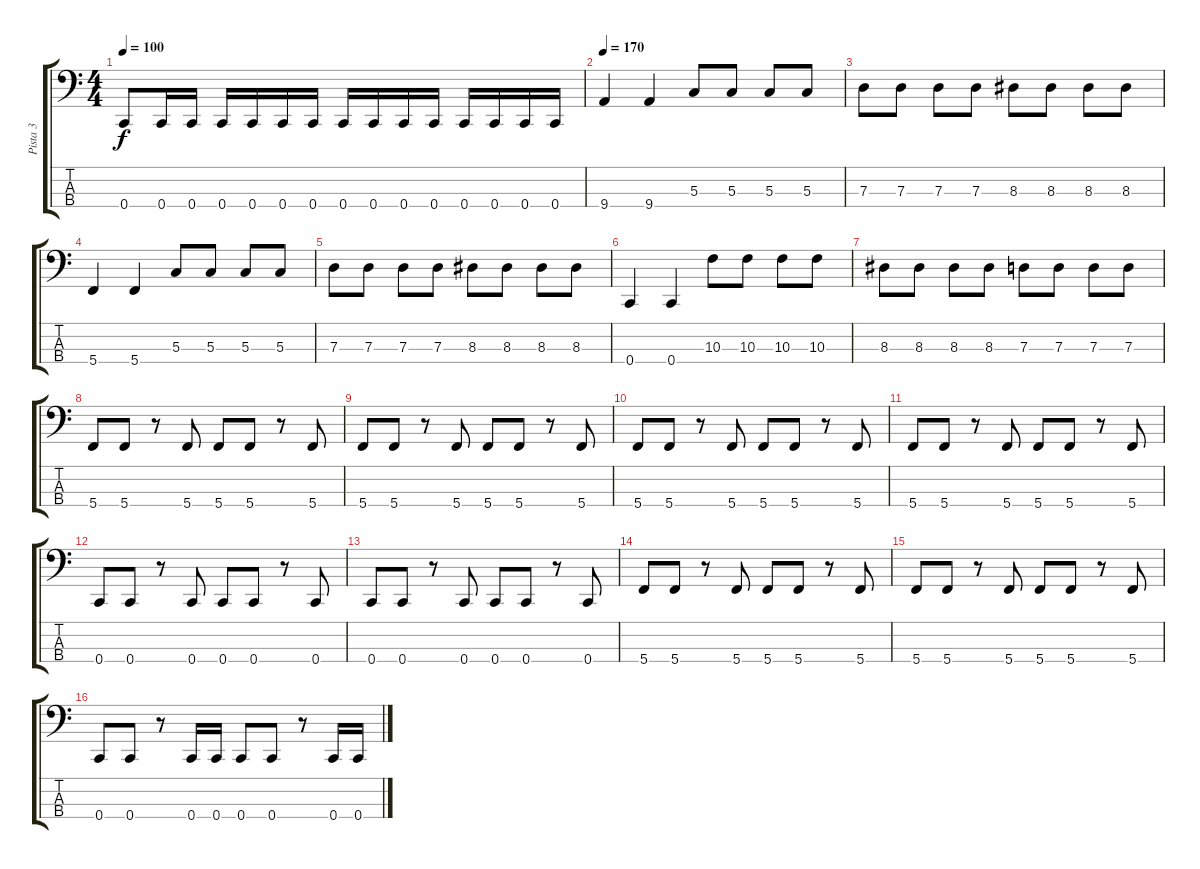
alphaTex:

\track ("Pista 3" "Pista 3") {instrument electricbasspick}
\staff {score tabs}
\tuning (F2 C2 G1 C1) {hide}
\ts (4 4)
\tempo 100
\clef f4
\ks c
0.4.8{dy f} 0.4.16 0.4.16 0.4.16 0.4.16 0.4.16 0.4.16 0.4.16 0.4.16 0.4.16 0.4.16 0.4.16 0.4.16 0.4.16 0.4.16 |
\tempo 170
9.4.4 9.4.4 5.3.8 5.3.8 5.3.8 5.3.8 |
7.3.8 7.3.8 7.3.8 7.3.8 8.3.8 8.3.8 8.3.8 8.3.8 |
5.4.4 5.4.4 5.3.8 5.3.8 5.3.8 5.3.8 |
7.3.8 7.3.8 7.3.8 7.3.8 8.3.8 8.3.8 8.3.8 8.3.8 |
0.4.4 0.4.4 10.3.8 10.3.8 10.3.8 10.3.8 |
8.3.8 8.3.8 8.3.8 8.3.8 7.3.8 7.3.8 7.3.8 7.3.8 |
5.4.8 5.4.8 r.8 5.4.8 5.4.8 5.4.8 r.8 5.4.8 |
5.4.8 5.4.8 r.8 5.4.8 5.4.8 5.4.8 r.8 5.4.8 |
5.4.8 5.4.8 r.8 5.4.8 5.4.8 5.4.8 r.8 5.4.8 |
5.4.8 5.4.8 r.8 5.4.8 5.4.8 5.4.8 r.8 5.4.8 |
0.4.8 0.4.8 r.8 0.4.8 0.4.8 0.4.8 r.8 0.4.8 |
0.4.8 0.4.8 r.8 0.4.8 0.4.8 0.4.8 r.8 0.4.8 |
5.4.8 5.4.8 r.8 5.4.8 5.4.8 5.4.8 r.8 5.4.8 |
5.4.8 5.4.8 r.8 5.4.8 5.4.8 5.4.8 r.8 5.4.8 |
0.4.8 0.4.8 r.8 0.4.16 0.4.16 0.4.8 0.4.8 r.8 0.4.16 0.4.16
